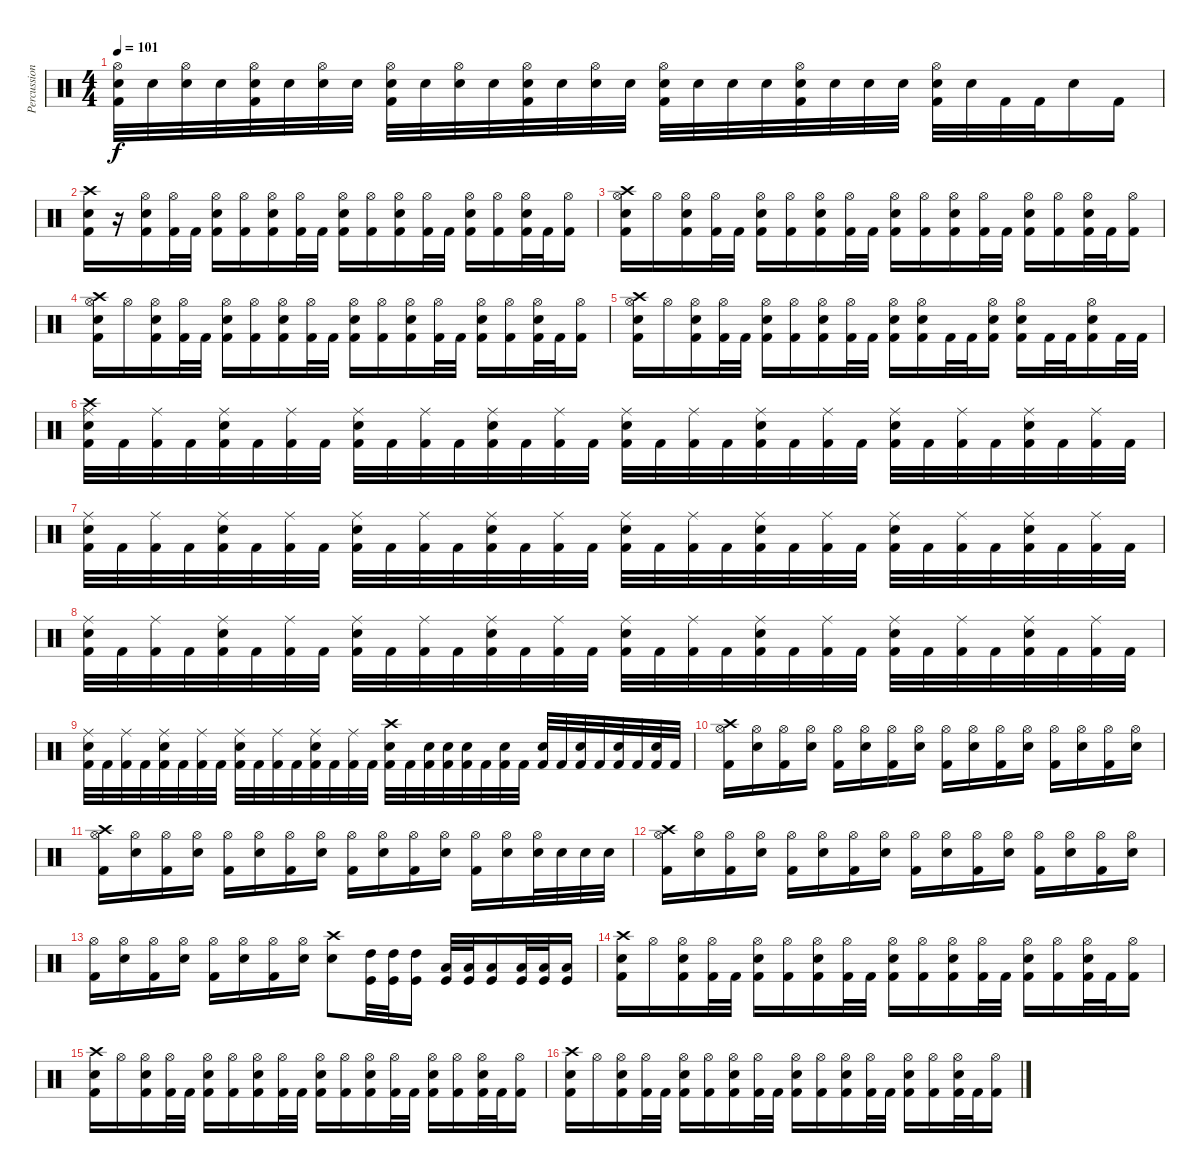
\track ("Percussion" "Percussion") {instrument percussion}
\staff {score}
\articulation defaults
\ts (4 4)
\tempo 101
\clef neutral
\ks c
("Hi-Hat (open)" "Kick (hit) 2" "Snare (hit) 2").32{dy f} "Snare (hit) 2".32 ("Hi-Hat (open)" "Snare (hit) 2").32 "Snare (hit) 2".32 ("Hi-Hat (open)" "Kick (hit) 2" "Snare (hit) 2").32 "Snare (hit) 2".32 ("Hi-Hat (open)" "Snare (hit) 2").32 "Snare (hit) 2".32 ("Hi-Hat (open)" "Kick (hit) 2" "Snare (hit) 2").32 "Snare (hit) 2".32 ("Hi-Hat (open)" "Snare (hit) 2").32 "Snare (hit) 2".32 ("Hi-Hat (open)" "Kick (hit) 2" "Snare (hit) 2").32 "Snare (hit) 2".32 ("Hi-Hat (open)" "Snare (hit) 2").32 "Snare (hit) 2".32 ("Hi-Hat (open)" "Kick (hit) 2" "Snare (hit) 2").32 "Snare (hit) 2".32 "Snare (hit) 2".32 "Snare (hit) 2".32 ("Hi-Hat (open)" "Kick (hit) 2" "Snare (hit) 2").32 "Snare (hit) 2".32 "Snare (hit) 2".32 "Snare (hit) 2".32 ("Hi-Hat (open)" "Kick (hit) 2" "Snare (hit) 2").32 "Snare (hit) 2".32 "Kick (hit) 2".32 "Kick (hit) 2".32 "Snare (hit) 2".16 "Kick (hit) 2".16 |
("Crash high (hit)" "Snare (hit) 2" "Kick (hit) 2").16 r.16 ("Hi-Hat (open)" "Snare (hit) 2" "Kick (hit) 2").16 ("Hi-Hat (open)" "Kick (hit) 2").32 "Kick (hit) 2".32 ("Hi-Hat (open)" "Snare (hit) 2" "Kick (hit) 2").16 ("Hi-Hat (open)" "Kick (hit) 2").16 ("Hi-Hat (open)" "Snare (hit) 2" "Kick (hit) 2").16 ("Hi-Hat (open)" "Kick (hit) 2").32 "Kick (hit) 2".32 ("Hi-Hat (open)" "Snare (hit) 2" "Kick (hit) 2").16 ("Hi-Hat (open)" "Kick (hit) 2").16 ("Hi-Hat (open)" "Snare (hit) 2" "Kick (hit) 2").16 ("Hi-Hat (open)" "Kick (hit) 2").32 "Kick (hit) 2".32 ("Hi-Hat (open)" "Snare (hit) 2" "Kick (hit) 2").16 ("Hi-Hat (open)" "Kick (hit) 2").16 ("Hi-Hat (open)" "Snare (hit) 2" "Kick (hit) 2").32 "Kick (hit) 2".32 ("Hi-Hat (open)" "Kick (hit) 2").16 |
("Crash high (hit)" "Hi-Hat (open)" "Snare (hit) 2" "Kick (hit) 2").16 "Hi-Hat (open)".16 ("Hi-Hat (open)" "Snare (hit) 2" "Kick (hit) 2").16 ("Hi-Hat (open)" "Kick (hit) 2").32 "Kick (hit) 2".32 ("Hi-Hat (open)" "Snare (hit) 2" "Kick (hit) 2").16 ("Hi-Hat (open)" "Kick (hit) 2").16 ("Hi-Hat (open)" "Snare (hit) 2" "Kick (hit) 2").16 ("Hi-Hat (open)" "Kick (hit) 2").32 "Kick (hit) 2".32 ("Hi-Hat (open)" "Snare (hit) 2" "Kick (hit) 2").16 ("Hi-Hat (open)" "Kick (hit) 2").16 ("Hi-Hat (open)" "Snare (hit) 2" "Kick (hit) 2").16 ("Hi-Hat (open)" "Kick (hit) 2").32 "Kick (hit) 2".32 ("Hi-Hat (open)" "Snare (hit) 2" "Kick (hit) 2").16 ("Hi-Hat (open)" "Kick (hit) 2").16 ("Hi-Hat (open)" "Snare (hit) 2" "Kick (hit) 2").32 "Kick (hit) 2".32 ("Hi-Hat (open)" "Kick (hit) 2").16 |
("Crash high (hit)" "Hi-Hat (open)" "Snare (hit) 2" "Kick (hit) 2").16 "Hi-Hat (open)".16 ("Hi-Hat (open)" "Snare (hit) 2" "Kick (hit) 2").16 ("Hi-Hat (open)" "Kick (hit) 2").32 "Kick (hit) 2".32 ("Hi-Hat (open)" "Snare (hit) 2" "Kick (hit) 2").16 ("Hi-Hat (open)" "Kick (hit) 2").16 ("Hi-Hat (open)" "Snare (hit) 2" "Kick (hit) 2").16 ("Hi-Hat (open)" "Kick (hit) 2").32 "Kick (hit) 2".32 ("Hi-Hat (open)" "Snare (hit) 2" "Kick (hit) 2").16 ("Hi-Hat (open)" "Kick (hit) 2").16 ("Hi-Hat (open)" "Snare (hit) 2" "Kick (hit) 2").16 ("Hi-Hat (open)" "Kick (hit) 2").32 "Kick (hit) 2".32 ("Hi-Hat (open)" "Snare (hit) 2" "Kick (hit) 2").16 ("Hi-Hat (open)" "Kick (hit) 2").16 ("Hi-Hat (open)" "Snare (hit) 2" "Kick (hit) 2").32 "Kick (hit) 2".32 ("Hi-Hat (open)" "Kick (hit) 2").16 |
("Crash high (hit)" "Hi-Hat (open)" "Snare (hit) 2" "Kick (hit) 2").16 "Hi-Hat (open)".16 ("Hi-Hat (open)" "Snare (hit) 2" "Kick (hit) 2").16 ("Hi-Hat (open)" "Kick (hit) 2").32 "Kick (hit) 2".32 ("Hi-Hat (open)" "Snare (hit) 2" "Kick (hit) 2").16 ("Hi-Hat (open)" "Kick (hit) 2").16 ("Hi-Hat (open)" "Snare (hit) 2" "Kick (hit) 2").16 ("Hi-Hat (open)" "Kick (hit) 2").32 "Kick (hit) 2".32 ("Hi-Hat (open)" "Snare (hit) 2" "Kick (hit) 2").16 ("Hi-Hat (open)" "Snare (hit) 2" "Kick (hit) 2").16 "Kick (hit) 2".32 "Kick (hit) 2".32 ("Hi-Hat (open)" "Snare (hit) 2" "Kick (hit) 2").16 ("Hi-Hat (open)" "Snare (hit) 2" "Kick (hit) 2").16 "Kick (hit) 2".32 "Kick (hit) 2".32 ("Hi-Hat (open)" "Snare (hit) 2" "Kick (hit) 2").16 "Kick (hit) 2".32 "Kick (hit) 2".32 |
("Crash high (hit)" "Ride (middle)" "Snare (hit) 2" "Kick (hit) 2").32 "Kick (hit) 2".32 ("Ride (middle)" "Kick (hit) 2").32 "Kick (hit) 2".32 ("Ride (middle)" "Snare (hit) 2" "Kick (hit) 2").32 "Kick (hit) 2".32 ("Ride (middle)" "Kick (hit) 2").32 "Kick (hit) 2".32 ("Ride (middle)" "Snare (hit) 2" "Kick (hit) 2").32 "Kick (hit) 2".32 ("Ride (middle)" "Kick (hit) 2").32 "Kick (hit) 2".32 ("Ride (middle)" "Snare (hit) 2" "Kick (hit) 2").32 "Kick (hit) 2".32 ("Ride (middle)" "Kick (hit) 2").32 "Kick (hit) 2".32 ("Ride (middle)" "Snare (hit) 2" "Kick (hit) 2").32 "Kick (hit) 2".32 ("Ride (middle)" "Kick (hit) 2").32 "Kick (hit) 2".32 ("Ride (middle)" "Snare (hit) 2" "Kick (hit) 2").32 "Kick (hit) 2".32 ("Ride (middle)" "Kick (hit) 2").32 "Kick (hit) 2".32 ("Ride (middle)" "Snare (hit) 2" "Kick (hit) 2").32 "Kick (hit) 2".32 ("Ride (middle)" "Kick (hit) 2").32 "Kick (hit) 2".32 ("Ride (middle)" "Snare (hit) 2" "Kick (hit) 2").32 "Kick (hit) 2".32 ("Ride (middle)" "Kick (hit) 2").32 "Kick (hit) 2".32 |
("Ride (middle)" "Snare (hit) 2" "Kick (hit) 2").32 "Kick (hit) 2".32 ("Ride (middle)" "Kick (hit) 2").32 "Kick (hit) 2".32 ("Ride (middle)" "Snare (hit) 2" "Kick (hit) 2").32 "Kick (hit) 2".32 ("Ride (middle)" "Kick (hit) 2").32 "Kick (hit) 2".32 ("Ride (middle)" "Snare (hit) 2" "Kick (hit) 2").32 "Kick (hit) 2".32 ("Ride (middle)" "Kick (hit) 2").32 "Kick (hit) 2".32 ("Ride (middle)" "Snare (hit) 2" "Kick (hit) 2").32 "Kick (hit) 2".32 ("Ride (middle)" "Kick (hit) 2").32 "Kick (hit) 2".32 ("Ride (middle)" "Snare (hit) 2" "Kick (hit) 2").32 "Kick (hit) 2".32 ("Ride (middle)" "Kick (hit) 2").32 "Kick (hit) 2".32 ("Ride (middle)" "Snare (hit) 2" "Kick (hit) 2").32 "Kick (hit) 2".32 ("Ride (middle)" "Kick (hit) 2").32 "Kick (hit) 2".32 ("Ride (middle)" "Snare (hit) 2" "Kick (hit) 2").32 "Kick (hit) 2".32 ("Ride (middle)" "Kick (hit) 2").32 "Kick (hit) 2".32 ("Ride (middle)" "Snare (hit) 2" "Kick (hit) 2").32 "Kick (hit) 2".32 ("Ride (middle)" "Kick (hit) 2").32 "Kick (hit) 2".32 |
("Ride (middle)" "Snare (hit) 2" "Kick (hit) 2").32 "Kick (hit) 2".32 ("Ride (middle)" "Kick (hit) 2").32 "Kick (hit) 2".32 ("Ride (middle)" "Snare (hit) 2" "Kick (hit) 2").32 "Kick (hit) 2".32 ("Ride (middle)" "Kick (hit) 2").32 "Kick (hit) 2".32 ("Ride (middle)" "Snare (hit) 2" "Kick (hit) 2").32 "Kick (hit) 2".32 ("Ride (middle)" "Kick (hit) 2").32 "Kick (hit) 2".32 ("Ride (middle)" "Snare (hit) 2" "Kick (hit) 2").32 "Kick (hit) 2".32 ("Ride (middle)" "Kick (hit) 2").32 "Kick (hit) 2".32 ("Ride (middle)" "Snare (hit) 2" "Kick (hit) 2").32 "Kick (hit) 2".32 ("Ride (middle)" "Kick (hit) 2").32 "Kick (hit) 2".32 ("Ride (middle)" "Snare (hit) 2" "Kick (hit) 2").32 "Kick (hit) 2".32 ("Ride (middle)" "Kick (hit) 2").32 "Kick (hit) 2".32 ("Ride (middle)" "Snare (hit) 2" "Kick (hit) 2").32 "Kick (hit) 2".32 ("Ride (middle)" "Kick (hit) 2").32 "Kick (hit) 2".32 ("Ride (middle)" "Snare (hit) 2" "Kick (hit) 2").32 "Kick (hit) 2".32 ("Ride (middle)" "Kick (hit) 2").32 "Kick (hit) 2".32 |
("Ride (middle)" "Snare (hit) 2" "Kick (hit) 2").32 "Kick (hit) 2".32 ("Ride (middle)" "Kick (hit) 2").32 "Kick (hit) 2".32 ("Ride (middle)" "Snare (hit) 2" "Kick (hit) 2").32 "Kick (hit) 2".32 ("Ride (middle)" "Kick (hit) 2").32 "Kick (hit) 2".32 ("Ride (middle)" "Snare (hit) 2" "Kick (hit) 2").32 "Kick (hit) 2".32 ("Ride (middle)" "Kick (hit) 2").32 "Kick (hit) 2".32 ("Ride (middle)" "Snare (hit) 2" "Kick (hit) 2").32 "Kick (hit) 2".32 ("Ride (middle)" "Kick (hit) 2").32 "Kick (hit) 2".32 ("Crash high (hit)" "Snare (hit) 2" "Kick (hit) 2").32 "Kick (hit) 2".32 ("Snare (hit) 2" "Kick (hit) 2").32 ("Snare (hit) 2" "Kick (hit) 2").32 ("Snare (hit) 2" "Kick (hit) 2").32 "Kick (hit) 2".32 ("Snare (hit) 2" "Kick (hit) 2").32 "Kick (hit) 2".32 ("Snare (hit) 2" "Kick (hit) 2").32 "Kick (hit) 2".32 ("Snare (hit) 2" "Kick (hit) 2").32 "Kick (hit) 2".32 ("Snare (hit) 2" "Kick (hit) 2").32 "Kick (hit) 2".32 ("Snare (hit) 2" "Kick (hit) 2").32 "Kick (hit) 2".32 |
("Crash high (hit)" "Hi-Hat (open)" "Kick (hit) 2").16 ("Hi-Hat (open)" "Snare (hit) 2").16 ("Hi-Hat (open)" "Kick (hit) 2").16 ("Hi-Hat (open)" "Snare (hit) 2").16 ("Hi-Hat (open)" "Kick (hit) 2").16 ("Hi-Hat (open)" "Snare (hit) 2").16 ("Hi-Hat (open)" "Kick (hit) 2").16 ("Hi-Hat (open)" "Snare (hit) 2").16 ("Hi-Hat (open)" "Kick (hit) 2").16 ("Hi-Hat (open)" "Snare (hit) 2").16 ("Hi-Hat (open)" "Kick (hit) 2").16 ("Hi-Hat (open)" "Snare (hit) 2").16 ("Hi-Hat (open)" "Kick (hit) 2").16 ("Hi-Hat (open)" "Snare (hit) 2").16 ("Hi-Hat (open)" "Kick (hit) 2").16 ("Hi-Hat (open)" "Snare (hit) 2").16 |
("Crash high (hit)" "Hi-Hat (open)" "Kick (hit) 2").16 ("Hi-Hat (open)" "Snare (hit) 2").16 ("Hi-Hat (open)" "Kick (hit) 2").16 ("Hi-Hat (open)" "Snare (hit) 2").16 ("Hi-Hat (open)" "Kick (hit) 2").16 ("Hi-Hat (open)" "Snare (hit) 2").16 ("Hi-Hat (open)" "Kick (hit) 2").16 ("Hi-Hat (open)" "Snare (hit) 2").16 ("Hi-Hat (open)" "Kick (hit) 2").16 ("Hi-Hat (open)" "Snare (hit) 2").16 ("Hi-Hat (open)" "Kick (hit) 2").16 ("Hi-Hat (open)" "Snare (hit) 2").16 ("Hi-Hat (open)" "Kick (hit) 2").16 ("Hi-Hat (open)" "Snare (hit) 2").16 ("Hi-Hat (open)" "Snare (hit) 2").32 "Snare (hit) 2".32 "Snare (hit) 2".32 "Snare (hit) 2".32 |
("Crash high (hit)" "Hi-Hat (open)" "Kick (hit) 2").16 ("Hi-Hat (open)" "Snare (hit) 2").16 ("Hi-Hat (open)" "Kick (hit) 2").16 ("Hi-Hat (open)" "Snare (hit) 2").16 ("Hi-Hat (open)" "Kick (hit) 2").16 ("Hi-Hat (open)" "Snare (hit) 2").16 ("Hi-Hat (open)" "Kick (hit) 2").16 ("Hi-Hat (open)" "Snare (hit) 2").16 ("Hi-Hat (open)" "Kick (hit) 2").16 ("Hi-Hat (open)" "Snare (hit) 2").16 ("Hi-Hat (open)" "Kick (hit) 2").16 ("Hi-Hat (open)" "Snare (hit) 2").16 ("Hi-Hat (open)" "Kick (hit) 2").16 ("Hi-Hat (open)" "Snare (hit) 2").16 ("Hi-Hat (open)" "Kick (hit) 2").16 ("Hi-Hat (open)" "Snare (hit) 2").16 |
("Hi-Hat (open)" "Kick (hit) 2").16 ("Hi-Hat (open)" "Snare (hit) 2").16 ("Hi-Hat (open)" "Kick (hit) 2").16 ("Hi-Hat (open)" "Snare (hit) 2").16 ("Hi-Hat (open)" "Kick (hit) 2").16 ("Hi-Hat (open)" "Snare (hit) 2").16 ("Hi-Hat (open)" "Kick (hit) 2").16 ("Hi-Hat (open)" "Snare (hit) 2").16 ("Crash high (hit)" "Snare (hit) 2").8 ("High Tom (hit)" "Kick (hit)").32 ("High Tom (hit)" "Kick (hit)").32 ("High Tom (hit)" "Kick (hit)").16 ("Low Tom (hit)" "Kick (hit)").32 ("Low Tom (hit)" "Kick (hit)").32 ("Low Tom (hit)" "Kick (hit)").16 ("Low Floor Tom (hit)" "Kick (hit)").32 ("Low Floor Tom (hit)" "Kick (hit)").32 ("Low Floor Tom (hit)" "Kick (hit)").16 |
("Crash high (hit)" "Snare (hit) 2" "Kick (hit) 2").16 "Hi-Hat (open)".16 ("Hi-Hat (open)" "Snare (hit) 2" "Kick (hit) 2").16 ("Hi-Hat (open)" "Kick (hit) 2").32 "Kick (hit) 2".32 ("Hi-Hat (open)" "Snare (hit) 2" "Kick (hit) 2").16 ("Hi-Hat (open)" "Kick (hit) 2").16 ("Hi-Hat (open)" "Snare (hit) 2" "Kick (hit) 2").16 ("Hi-Hat (open)" "Kick (hit) 2").32 "Kick (hit) 2".32 ("Hi-Hat (open)" "Snare (hit) 2" "Kick (hit) 2").16 ("Hi-Hat (open)" "Kick (hit) 2").16 ("Hi-Hat (open)" "Snare (hit) 2" "Kick (hit) 2").16 ("Hi-Hat (open)" "Kick (hit) 2").32 "Kick (hit) 2".32 ("Hi-Hat (open)" "Snare (hit) 2" "Kick (hit) 2").16 ("Hi-Hat (open)" "Kick (hit) 2").16 ("Hi-Hat (open)" "Snare (hit) 2" "Kick (hit) 2").32 "Kick (hit) 2".32 ("Hi-Hat (open)" "Kick (hit) 2").16 |
("Crash high (hit)" "Snare (hit) 2" "Kick (hit) 2").16 "Hi-Hat (open)".16 ("Hi-Hat (open)" "Snare (hit) 2" "Kick (hit) 2").16 ("Hi-Hat (open)" "Kick (hit) 2").32 "Kick (hit) 2".32 ("Hi-Hat (open)" "Snare (hit) 2" "Kick (hit) 2").16 ("Hi-Hat (open)" "Kick (hit) 2").16 ("Hi-Hat (open)" "Snare (hit) 2" "Kick (hit) 2").16 ("Hi-Hat (open)" "Kick (hit) 2").32 "Kick (hit) 2".32 ("Hi-Hat (open)" "Snare (hit) 2" "Kick (hit) 2").16 ("Hi-Hat (open)" "Kick (hit) 2").16 ("Hi-Hat (open)" "Snare (hit) 2" "Kick (hit) 2").16 ("Hi-Hat (open)" "Kick (hit) 2").32 "Kick (hit) 2".32 ("Hi-Hat (open)" "Snare (hit) 2" "Kick (hit) 2").16 ("Hi-Hat (open)" "Kick (hit) 2").16 ("Hi-Hat (open)" "Snare (hit) 2" "Kick (hit) 2").32 "Kick (hit) 2".32 ("Hi-Hat (open)" "Kick (hit) 2").16 |
("Crash high (hit)" "Snare (hit) 2" "Kick (hit) 2").16 "Hi-Hat (open)".16 ("Hi-Hat (open)" "Snare (hit) 2" "Kick (hit) 2").16 ("Hi-Hat (open)" "Kick (hit) 2").32 "Kick (hit) 2".32 ("Hi-Hat (open)" "Snare (hit) 2" "Kick (hit) 2").16 ("Hi-Hat (open)" "Kick (hit) 2").16 ("Hi-Hat (open)" "Snare (hit) 2" "Kick (hit) 2").16 ("Hi-Hat (open)" "Kick (hit) 2").32 "Kick (hit) 2".32 ("Hi-Hat (open)" "Snare (hit) 2" "Kick (hit) 2").16 ("Hi-Hat (open)" "Kick (hit) 2").16 ("Hi-Hat (open)" "Snare (hit) 2" "Kick (hit) 2").16 ("Hi-Hat (open)" "Kick (hit) 2").32 "Kick (hit) 2".32 ("Hi-Hat (open)" "Snare (hit) 2" "Kick (hit) 2").16 ("Hi-Hat (open)" "Kick (hit) 2").16 ("Hi-Hat (open)" "Snare (hit) 2" "Kick (hit) 2").32 "Kick (hit) 2".32 ("Hi-Hat (open)" "Kick (hit) 2").16
